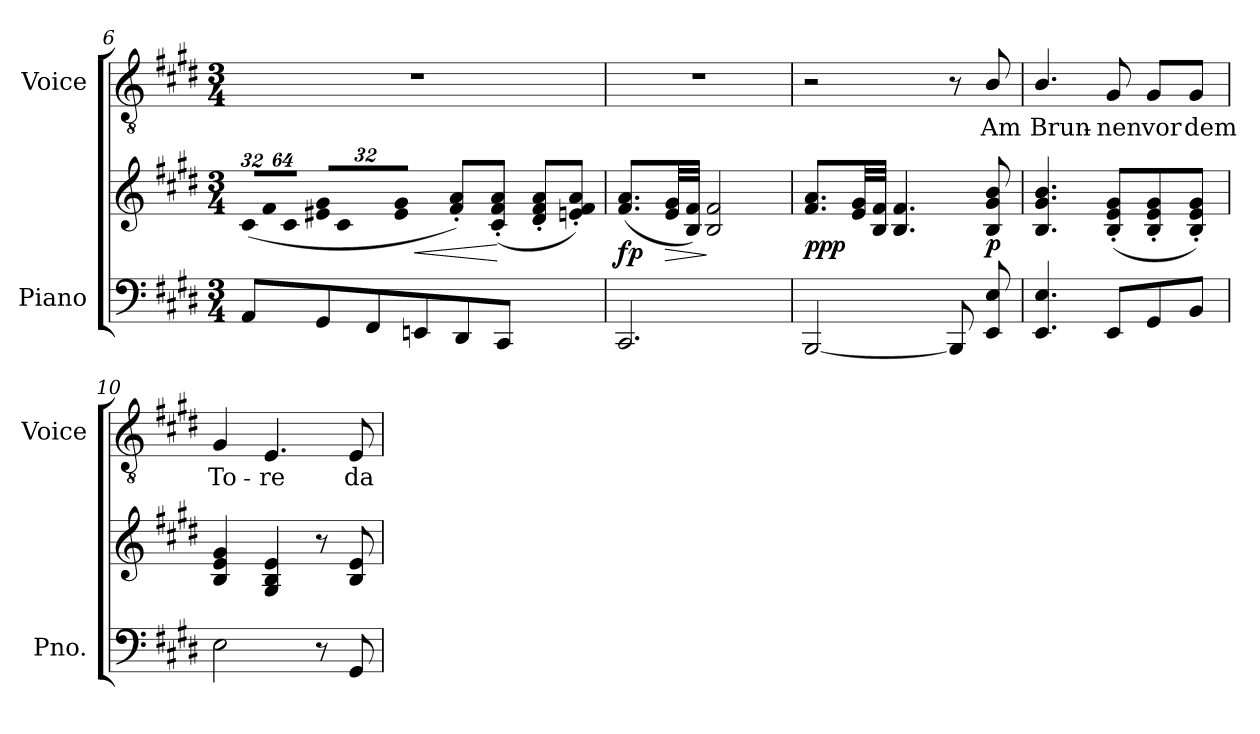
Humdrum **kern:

**kern	**kern	**dynam	**kern	**text
*part2	*part2	*part2	*part1	*part1
*staff3	*staff2	*staff2/3	*staff1	*staff1
*I"Piano	*	*	*I"Voice	*
*I'Pno.	*	*	*I'Voice	*
*clefF4	*clefG2	*	*clefGv2	*
*k[f#c#g#d#]	*k[f#c#g#d#]	*	*k[f#c#g#d#]	*
*E:	*E:	*	*E:	*
*M3/4	*M3/4	*	*M3/4	*
*	*Xbrackettup	*	*	*
=6	=6	=6	=6	=6
!	!LO:N:vis=16	!	!LO:N:vis=1	!
8AAi/L	(512%21c#i/LL	.	2.r	.
!	!LO:N:vis=16	!	!	!
.	1024%43f#i/	.	.	.
!	!LO:N:vis=16	!	!	!
.	1024%43c#i/JJ	.	.	.
!	!LO:N:vis=16	!	!	!
8GG#i/	512%21e#Xi/ 512%21g#iLL	.	.	.
!	!LO:N:vis=16	!	!	!
.	1024%43c#i/	.	.	.
!	!LO:N:vis=16	!	!	!
.	1024%43e#i/ 1024%43g#iJJ	.	.	.
8FF#i/	8f#i/' 8ai'L)	.	.	.
!	!	!LO:HP:b	!	!
8EEni/	(8c#i/' 8f#i' 8ai'J	<	.	.
8DD#i/	8d#i/' 8f#i' 8ai'L	.	.	.
8CC#i/J	8eni/' 8f#i' 8ai'J)	[	.	.
=7	=7	=7	=7	=7
!	!	!	!LO:N:vis=1	!
2.CC#i/	(8.f#i/ 8.aiL	fp	2.r	.
!	!	!LO:HP:b	!	!
.	32ei/ 32g#iLL	>	.	.
.	32Bi/ 32f#iJJJ)	.	.	.
.	2Bi/ 2f#i	]	.	.
!!LO:LB:g=z
=8	=8	=8	=8	=8
[2BBBi/	8.f#i/ 8.aiL	ppp	2r	.
.	32ei/ 32g#iLL	.	.	.
.	32Bi/ 32f#iJJJ	.	.	.
.	4.Bi/ 4.f#i	.	.	.
8BBBi/]	.	.	8r	.
!	!	!	!	!LO:LY:b:color=#000000
8EEi/ 8Ei	8Bi/ 8g#i 8bi	p	8Bi/	Am
=9	=9	=9	=9	=9
!	!	!	!	!LO:LY:b:color=#000000
4.EEi/ 4.Ei	4.Bi/ 4.g#i 4.bi	.	4.Bi/	Brun-
!	!	!	!	!LO:LY:b:color=#000000
8EEi/L	(8Bi/' 8ei' 8g#i'L	.	8G#i/	-nen
!	!	!	!	!LO:LY:b:color=#000000
8GG#i/	8Bi/' 8ei' 8g#i'	.	8G#i/L	vor
!	!	!	!	!LO:LY:b:color=#000000
8BBi/J	8Bi/' 8ei' 8g#i'J)	.	8G#i/J	dem
=10	=10	=10	=10	=10
!	!	!	!	!LO:LY:b:color=#000000
2Ei\	4Bi/ 4ei 4g#i	.	4G#i/	To-
!	!	!	!	!LO:LY:b:color=#000000
.	4G#i/ 4Bi 4ei	.	4.Ei/	-re
8r	8r	.	.	.
!	!	!	!	!LO:LY:b:color=#000000
8GG#i/	8Bi/ 8ei	.	8Ei/	da
=	=	=	=	=
*-	*-	*-	*-	*-
